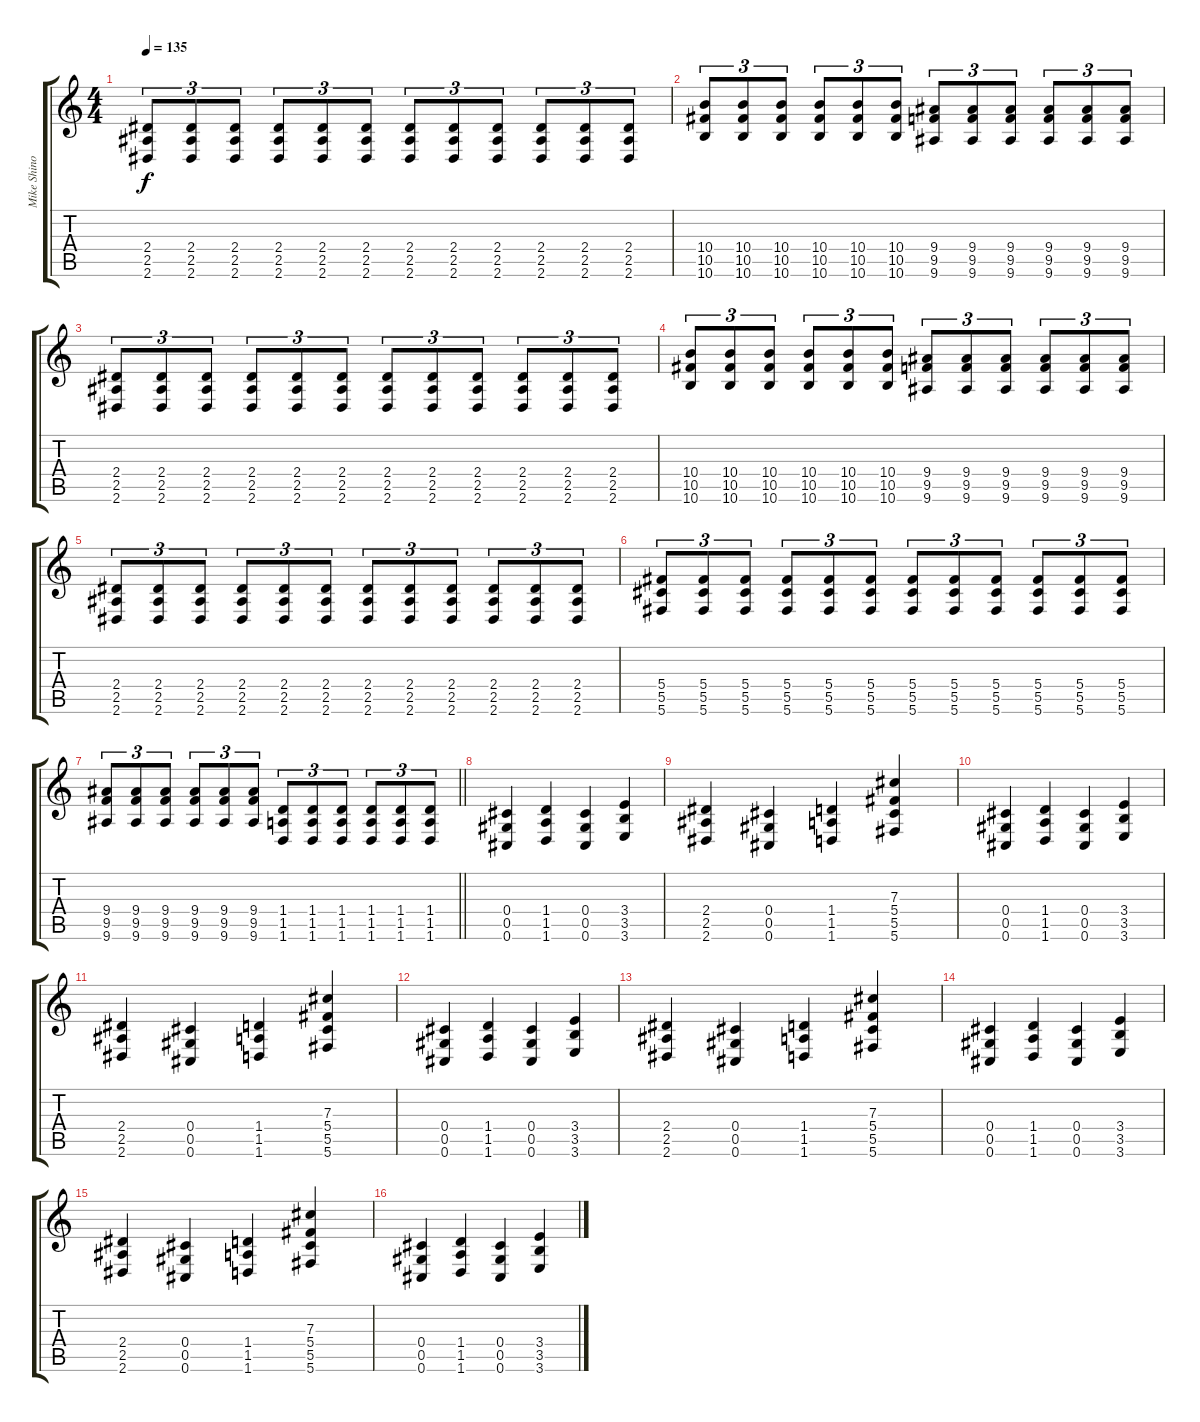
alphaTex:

\track ("Mike Shinoda [Guitar]" "Mike Shino") {instrument distortionguitar}
\staff {score tabs}
\tuning (Eb4 Bb3 Gb3 Db3 Ab2 Db2) {hide}
\ts (4 4)
\tempo 135
\clef g2
\ks c
(2.4 2.5 2.6).8{tu (3 2) dy f} (2.4 2.5 2.6).8{tu (3 2)} (2.4 2.5 2.6).8{tu (3 2)} (2.4 2.5 2.6).8{tu (3 2)} (2.4 2.5 2.6).8{tu (3 2)} (2.4 2.5 2.6).8{tu (3 2)} (2.4 2.5 2.6).8{tu (3 2)} (2.4 2.5 2.6).8{tu (3 2)} (2.4 2.5 2.6).8{tu (3 2)} (2.4 2.5 2.6).8{tu (3 2)} (2.4 2.5 2.6).8{tu (3 2)} (2.4 2.5 2.6).8{tu (3 2)} |
(10.4 10.5 10.6).8{tu (3 2)} (10.4 10.5 10.6).8{tu (3 2)} (10.4 10.5 10.6).8{tu (3 2)} (10.4 10.5 10.6).8{tu (3 2)} (10.4 10.5 10.6).8{tu (3 2)} (10.4 10.5 10.6).8{tu (3 2)} (9.4 9.5 9.6).8{tu (3 2)} (9.4 9.5 9.6).8{tu (3 2)} (9.4 9.5 9.6).8{tu (3 2)} (9.4 9.5 9.6).8{tu (3 2)} (9.4 9.5 9.6).8{tu (3 2)} (9.4 9.5 9.6).8{tu (3 2)} |
(2.4 2.5 2.6).8{tu (3 2)} (2.4 2.5 2.6).8{tu (3 2)} (2.4 2.5 2.6).8{tu (3 2)} (2.4 2.5 2.6).8{tu (3 2)} (2.4 2.5 2.6).8{tu (3 2)} (2.4 2.5 2.6).8{tu (3 2)} (2.4 2.5 2.6).8{tu (3 2)} (2.4 2.5 2.6).8{tu (3 2)} (2.4 2.5 2.6).8{tu (3 2)} (2.4 2.5 2.6).8{tu (3 2)} (2.4 2.5 2.6).8{tu (3 2)} (2.4 2.5 2.6).8{tu (3 2)} |
(10.4 10.5 10.6).8{tu (3 2)} (10.4 10.5 10.6).8{tu (3 2)} (10.4 10.5 10.6).8{tu (3 2)} (10.4 10.5 10.6).8{tu (3 2)} (10.4 10.5 10.6).8{tu (3 2)} (10.4 10.5 10.6).8{tu (3 2)} (9.4 9.5 9.6).8{tu (3 2)} (9.4 9.5 9.6).8{tu (3 2)} (9.4 9.5 9.6).8{tu (3 2)} (9.4 9.5 9.6).8{tu (3 2)} (9.4 9.5 9.6).8{tu (3 2)} (9.4 9.5 9.6).8{tu (3 2)} |
(2.4 2.5 2.6).8{tu (3 2)} (2.4 2.5 2.6).8{tu (3 2)} (2.4 2.5 2.6).8{tu (3 2)} (2.4 2.5 2.6).8{tu (3 2)} (2.4 2.5 2.6).8{tu (3 2)} (2.4 2.5 2.6).8{tu (3 2)} (2.4 2.5 2.6).8{tu (3 2)} (2.4 2.5 2.6).8{tu (3 2)} (2.4 2.5 2.6).8{tu (3 2)} (2.4 2.5 2.6).8{tu (3 2)} (2.4 2.5 2.6).8{tu (3 2)} (2.4 2.5 2.6).8{tu (3 2)} |
(5.4 5.5 5.6).8{tu (3 2)} (5.4 5.5 5.6).8{tu (3 2)} (5.4 5.5 5.6).8{tu (3 2)} (5.4 5.5 5.6).8{tu (3 2)} (5.4 5.5 5.6).8{tu (3 2)} (5.4 5.5 5.6).8{tu (3 2)} (5.4 5.5 5.6).8{tu (3 2)} (5.4 5.5 5.6).8{tu (3 2)} (5.4 5.5 5.6).8{tu (3 2)} (5.4 5.5 5.6).8{tu (3 2)} (5.4 5.5 5.6).8{tu (3 2)} (5.4 5.5 5.6).8{tu (3 2)} |
\barLineRight lightlight
(9.4 9.5 9.6).8{tu (3 2)} (9.4 9.5 9.6).8{tu (3 2)} (9.4 9.5 9.6).8{tu (3 2)} (9.4 9.5 9.6).8{tu (3 2)} (9.4 9.5 9.6).8{tu (3 2)} (9.4 9.5 9.6).8{tu (3 2)} (1.4 1.5 1.6).8{tu (3 2)} (1.4 1.5 1.6).8{tu (3 2)} (1.4 1.5 1.6).8{tu (3 2)} (1.4 1.5 1.6).8{tu (3 2)} (1.4 1.5 1.6).8{tu (3 2)} (1.4 1.5 1.6).8{tu (3 2)} |
(0.4 0.5 0.6).4 (1.4 1.5 1.6).4 (0.4 0.5 0.6).4 (3.4 3.5 3.6).4 |
(2.4 2.5 2.6).4 (0.4 0.5 0.6).4 (1.4 1.5 1.6).4 (7.3 5.4 5.5 5.6).4 |
(0.4 0.5 0.6).4 (1.4 1.5 1.6).4 (0.4 0.5 0.6).4 (3.4 3.5 3.6).4 |
(2.4 2.5 2.6).4 (0.4 0.5 0.6).4 (1.4 1.5 1.6).4 (7.3 5.4 5.5 5.6).4 |
(0.4 0.5 0.6).4 (1.4 1.5 1.6).4 (0.4 0.5 0.6).4 (3.4 3.5 3.6).4 |
(2.4 2.5 2.6).4 (0.4 0.5 0.6).4 (1.4 1.5 1.6).4 (7.3 5.4 5.5 5.6).4 |
(0.4 0.5 0.6).4 (1.4 1.5 1.6).4 (0.4 0.5 0.6).4 (3.4 3.5 3.6).4 |
(2.4 2.5 2.6).4 (0.4 0.5 0.6).4 (1.4 1.5 1.6).4 (7.3 5.4 5.5 5.6).4 |
(0.4 0.5 0.6).4 (1.4 1.5 1.6).4 (0.4 0.5 0.6).4 (3.4 3.5 3.6).4
